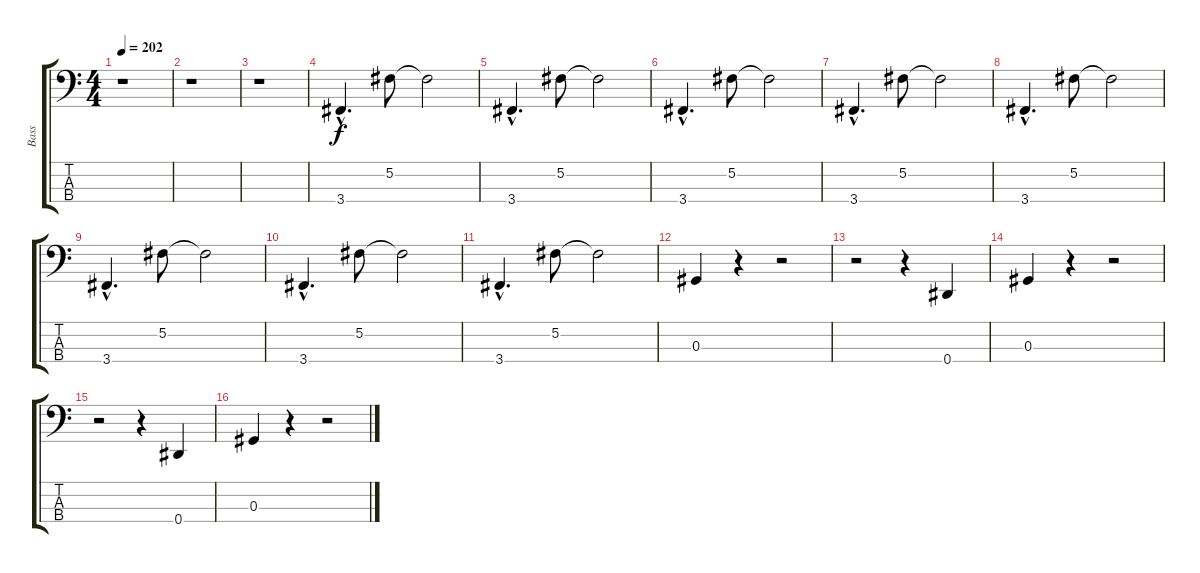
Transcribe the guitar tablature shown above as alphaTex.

\track ("Bass" "Bass") {instrument electricbasspick}
\staff {score tabs}
\tuning (Gb2 Db2 Ab1 Eb1) {hide}
\ts (4 4)
\tempo 202
\clef f4
\ks c
r.1{dy f} |
r.1 |
r.1 |
3.4{hac}.4{d} 5.2.8 5.2{t}.2 |
3.4{hac}.4{d} 5.2.8 5.2{t}.2 |
3.4{hac}.4{d} 5.2.8 5.2{t}.2 |
3.4{hac}.4{d} 5.2.8 5.2{t}.2 |
3.4{hac}.4{d} 5.2.8 5.2{t}.2 |
3.4{hac}.4{d} 5.2.8 5.2{t}.2 |
3.4{hac}.4{d} 5.2.8 5.2{t}.2 |
3.4{hac}.4{d} 5.2.8 5.2{t}.2 |
0.3.4 r.4 r.2 |
r.2 r.4 0.4.4 |
0.3.4 r.4 r.2 |
r.2 r.4 0.4.4 |
0.3.4 r.4 r.2
